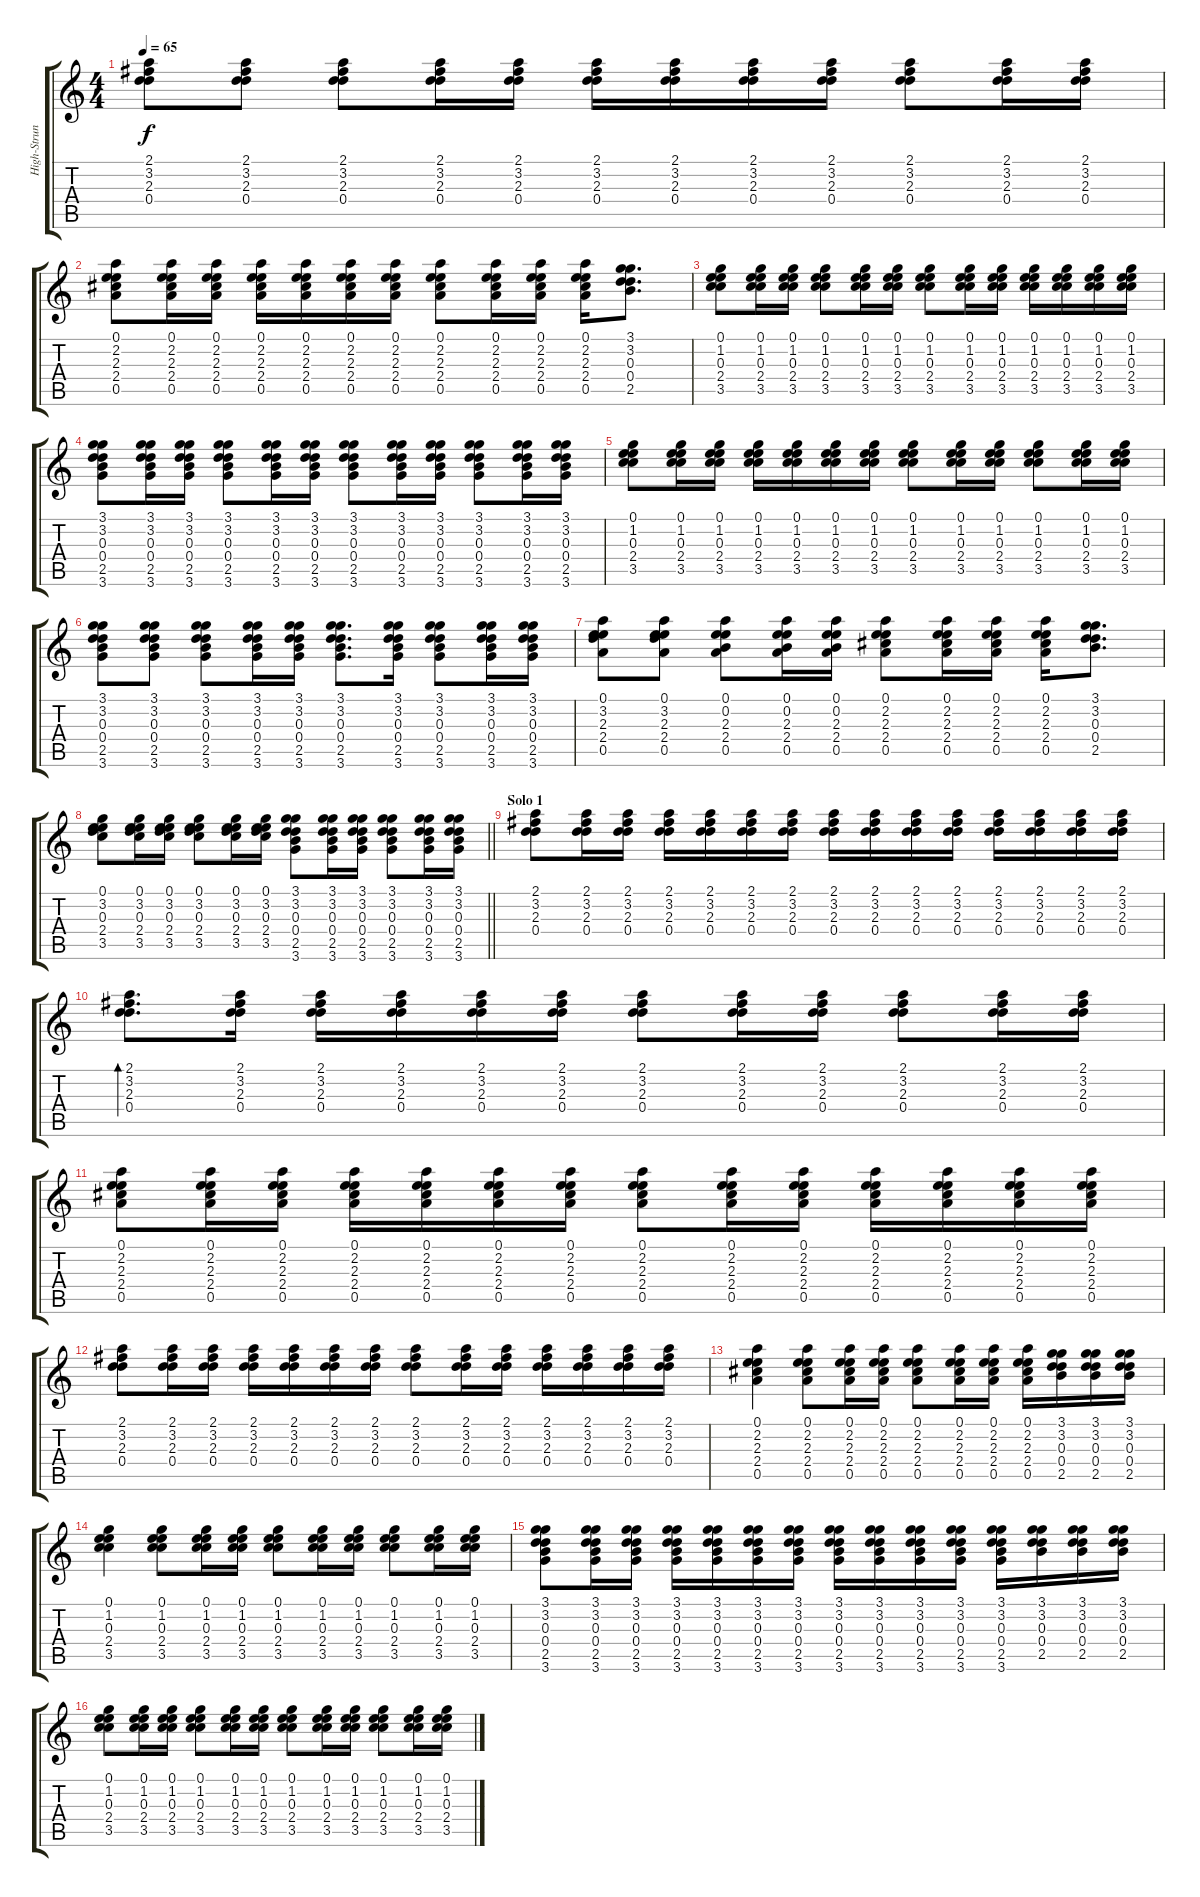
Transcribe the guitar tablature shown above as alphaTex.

\track ("High-Strung Acoustic" "High-Strun") {instrument acousticguitarsteel}
\staff {score tabs}
\tuning (E4 B3 G4 D4 A3 E3) {hide}
\ts (4 4)
\tempo 65
\clef g2
\ks c
(2.1 3.2 2.3 0.4).8{dy f} (2.1 3.2 2.3 0.4).8 (2.1 3.2 2.3 0.4).8 (2.1 3.2 2.3 0.4).16 (2.1 3.2 2.3 0.4).16 (2.1 3.2 2.3 0.4).16 (2.1 3.2 2.3 0.4).16 (2.1 3.2 2.3 0.4).16 (2.1 3.2 2.3 0.4).16 (2.1 3.2 2.3 0.4).8 (2.1 3.2 2.3 0.4).16 (2.1 3.2 2.3 0.4).16 |
(0.1 2.2 2.3 2.4 0.5).8 (0.1 2.2 2.3 2.4 0.5).16 (0.1 2.2 2.3 2.4 0.5).16 (0.1 2.2 2.3 2.4 0.5).16 (0.1 2.2 2.3 2.4 0.5).16 (0.1 2.2 2.3 2.4 0.5).16 (0.1 2.2 2.3 2.4 0.5).16 (0.1 2.2 2.3 2.4 0.5).8 (0.1 2.2 2.3 2.4 0.5).16 (0.1 2.2 2.3 2.4 0.5).16 (0.1 2.2 2.3 2.4 0.5).16 (3.1 3.2 0.3 0.4 2.5).8{d} |
(0.1 1.2 0.3 2.4 3.5).8 (0.1 1.2 0.3 2.4 3.5).16 (0.1 1.2 0.3 2.4 3.5).16 (0.1 1.2 0.3 2.4 3.5).8 (0.1 1.2 0.3 2.4 3.5).16 (0.1 1.2 0.3 2.4 3.5).16 (0.1 1.2 0.3 2.4 3.5).8 (0.1 1.2 0.3 2.4 3.5).16 (0.1 1.2 0.3 2.4 3.5).16 (0.1 1.2 0.3 2.4 3.5).16 (0.1 1.2 0.3 2.4 3.5).16 (0.1 1.2 0.3 2.4 3.5).16 (0.1 1.2 0.3 2.4 3.5).16 |
(3.1 3.2 0.3 0.4 2.5 3.6).8 (3.1 3.2 0.3 0.4 2.5 3.6).16 (3.1 3.2 0.3 0.4 2.5 3.6).16 (3.1 3.2 0.3 0.4 2.5 3.6).8 (3.1 3.2 0.3 0.4 2.5 3.6).16 (3.1 3.2 0.3 0.4 2.5 3.6).16 (3.1 3.2 0.3 0.4 2.5 3.6).8 (3.1 3.2 0.3 0.4 2.5 3.6).16 (3.1 3.2 0.3 0.4 2.5 3.6).16 (3.1 3.2 0.3 0.4 2.5 3.6).8 (3.1 3.2 0.3 0.4 2.5 3.6).16 (3.1 3.2 0.3 0.4 2.5 3.6).16 |
(0.1 1.2 0.3 2.4 3.5).8 (0.1 1.2 0.3 2.4 3.5).16 (0.1 1.2 0.3 2.4 3.5).16 (0.1 1.2 0.3 2.4 3.5).16 (0.1 1.2 0.3 2.4 3.5).16 (0.1 1.2 0.3 2.4 3.5).16 (0.1 1.2 0.3 2.4 3.5).16 (0.1 1.2 0.3 2.4 3.5).8 (0.1 1.2 0.3 2.4 3.5).16 (0.1 1.2 0.3 2.4 3.5).16 (0.1 1.2 0.3 2.4 3.5).8 (0.1 1.2 0.3 2.4 3.5).16 (0.1 1.2 0.3 2.4 3.5).16 |
(3.1 3.2 0.3 0.4 2.5 3.6).8 (3.1 3.2 0.3 0.4 2.5 3.6).8 (3.1 3.2 0.3 0.4 2.5 3.6).8 (3.1 3.2 0.3 0.4 2.5 3.6).16 (3.1 3.2 0.3 0.4 2.5 3.6).16 (3.1 3.2 0.3 0.4 2.5 3.6).8{d} (3.1 3.2 0.3 0.4 2.5 3.6).16 (3.1 3.2 0.3 0.4 2.5 3.6).8 (3.1 3.2 0.3 0.4 2.5 3.6).16 (3.1 3.2 0.3 0.4 2.5 3.6).16 |
(0.1 3.2 2.3 2.4 0.5).8 (0.1 3.2 2.3 2.4 0.5).8 (0.1 0.2 2.3 2.4 0.5).8 (0.1 0.2 2.3 2.4 0.5).16 (0.1 0.2 2.3 2.4 0.5).16 (0.1 2.2 2.3 2.4 0.5).8 (0.1 2.2 2.3 2.4 0.5).16 (0.1 2.2 2.3 2.4 0.5).16 (0.1 2.2 2.3 2.4 0.5).16 (3.1 3.2 0.3 0.4 2.5).8{d} |
\barLineRight lightlight
(0.1 3.2 0.3 2.4 3.5).8 (0.1 3.2 0.3 2.4 3.5).16 (0.1 3.2 0.3 2.4 3.5).16 (0.1 3.2 0.3 2.4 3.5).8 (0.1 3.2 0.3 2.4 3.5).16 (0.1 3.2 0.3 2.4 3.5).16 (3.1 3.2 0.3 0.4 2.5 3.6).8 (3.1 3.2 0.3 0.4 2.5 3.6).16 (3.1 3.2 0.3 0.4 2.5 3.6).16 (3.1 3.2 0.3 0.4 2.5 3.6).8 (3.1 3.2 0.3 0.4 2.5 3.6).16 (3.1 3.2 0.3 0.4 2.5 3.6).16 |
\section ("" "Solo 1")
(2.1 3.2 2.3 0.4).8 (2.1 3.2 2.3 0.4).16 (2.1 3.2 2.3 0.4).16 (2.1 3.2 2.3 0.4).16 (2.1 3.2 2.3 0.4).16 (2.1 3.2 2.3 0.4).16 (2.1 3.2 2.3 0.4).16 (2.1 3.2 2.3 0.4).16 (2.1 3.2 2.3 0.4).16 (2.1 3.2 2.3 0.4).16 (2.1 3.2 2.3 0.4).16 (2.1 3.2 2.3 0.4).16 (2.1 3.2 2.3 0.4).16 (2.1 3.2 2.3 0.4).16 (2.1 3.2 2.3 0.4).16 |
(2.1 3.2 2.3 0.4).8{d bd 60} (2.1 3.2 2.3 0.4).16 (2.1 3.2 2.3 0.4).16 (2.1 3.2 2.3 0.4).16 (2.1 3.2 2.3 0.4).16 (2.1 3.2 2.3 0.4).16 (2.1 3.2 2.3 0.4).8 (2.1 3.2 2.3 0.4).16 (2.1 3.2 2.3 0.4).16 (2.1 3.2 2.3 0.4).8 (2.1 3.2 2.3 0.4).16 (2.1 3.2 2.3 0.4).16 |
(0.1 2.2 2.3 2.4 0.5).8 (0.1 2.2 2.3 2.4 0.5).16 (0.1 2.2 2.3 2.4 0.5).16 (0.1 2.2 2.3 2.4 0.5).16 (0.1 2.2 2.3 2.4 0.5).16 (0.1 2.2 2.3 2.4 0.5).16 (0.1 2.2 2.3 2.4 0.5).16 (0.1 2.2 2.3 2.4 0.5).8 (0.1 2.2 2.3 2.4 0.5).16 (0.1 2.2 2.3 2.4 0.5).16 (0.1 2.2 2.3 2.4 0.5).16 (0.1 2.2 2.3 2.4 0.5).16 (0.1 2.2 2.3 2.4 0.5).16 (0.1 2.2 2.3 2.4 0.5).16 |
(2.1 3.2 2.3 0.4).8 (2.1 3.2 2.3 0.4).16 (2.1 3.2 2.3 0.4).16 (2.1 3.2 2.3 0.4).16 (2.1 3.2 2.3 0.4).16 (2.1 3.2 2.3 0.4).16 (2.1 3.2 2.3 0.4).16 (2.1 3.2 2.3 0.4).8 (2.1 3.2 2.3 0.4).16 (2.1 3.2 2.3 0.4).16 (2.1 3.2 2.3 0.4).16 (2.1 3.2 2.3 0.4).16 (2.1 3.2 2.3 0.4).16 (2.1 3.2 2.3 0.4).16 |
(0.1 2.2 2.3 2.4 0.5).4 (0.1 2.2 2.3 2.4 0.5).8 (0.1 2.2 2.3 2.4 0.5).16 (0.1 2.2 2.3 2.4 0.5).16 (0.1 2.2 2.3 2.4 0.5).8 (0.1 2.2 2.3 2.4 0.5).16 (0.1 2.2 2.3 2.4 0.5).16 (0.1 2.2 2.3 2.4 0.5).16 (3.1 3.2 0.3 0.4 2.5).16 (3.1 3.2 0.3 0.4 2.5).16 (3.1 3.2 0.3 0.4 2.5).16 |
(0.1 1.2 0.3 2.4 3.5).4 (0.1 1.2 0.3 2.4 3.5).8 (0.1 1.2 0.3 2.4 3.5).16 (0.1 1.2 0.3 2.4 3.5).16 (0.1 1.2 0.3 2.4 3.5).8 (0.1 1.2 0.3 2.4 3.5).16 (0.1 1.2 0.3 2.4 3.5).16 (0.1 1.2 0.3 2.4 3.5).8 (0.1 1.2 0.3 2.4 3.5).16 (0.1 1.2 0.3 2.4 3.5).16 |
(3.1 3.2 0.3 0.4 2.5 3.6).8 (3.1 3.2 0.3 0.4 2.5 3.6).16 (3.1 3.2 0.3 0.4 2.5 3.6).16 (3.1 3.2 0.3 0.4 2.5 3.6).16 (3.1 3.2 0.3 0.4 2.5 3.6).16 (3.1 3.2 0.3 0.4 2.5 3.6).16 (3.1 3.2 0.3 0.4 2.5 3.6).16 (3.1 3.2 0.3 0.4 2.5 3.6).16 (3.1 3.2 0.3 0.4 2.5 3.6).16 (3.1 3.2 0.3 0.4 2.5 3.6).16 (3.1 3.2 0.3 0.4 2.5 3.6).16 (3.1 3.2 0.3 0.4 2.5 3.6).16 (3.1 3.2 0.3 0.4 2.5).16 (3.1 3.2 0.3 0.4 2.5).16 (3.1 3.2 0.3 0.4 2.5).16 |
(0.1 1.2 0.3 2.4 3.5).8 (0.1 1.2 0.3 2.4 3.5).16 (0.1 1.2 0.3 2.4 3.5).16 (0.1 1.2 0.3 2.4 3.5).8 (0.1 1.2 0.3 2.4 3.5).16 (0.1 1.2 0.3 2.4 3.5).16 (0.1 1.2 0.3 2.4 3.5).8 (0.1 1.2 0.3 2.4 3.5).16 (0.1 1.2 0.3 2.4 3.5).16 (0.1 1.2 0.3 2.4 3.5).8 (0.1 1.2 0.3 2.4 3.5).16 (0.1 1.2 0.3 2.4 3.5).16
